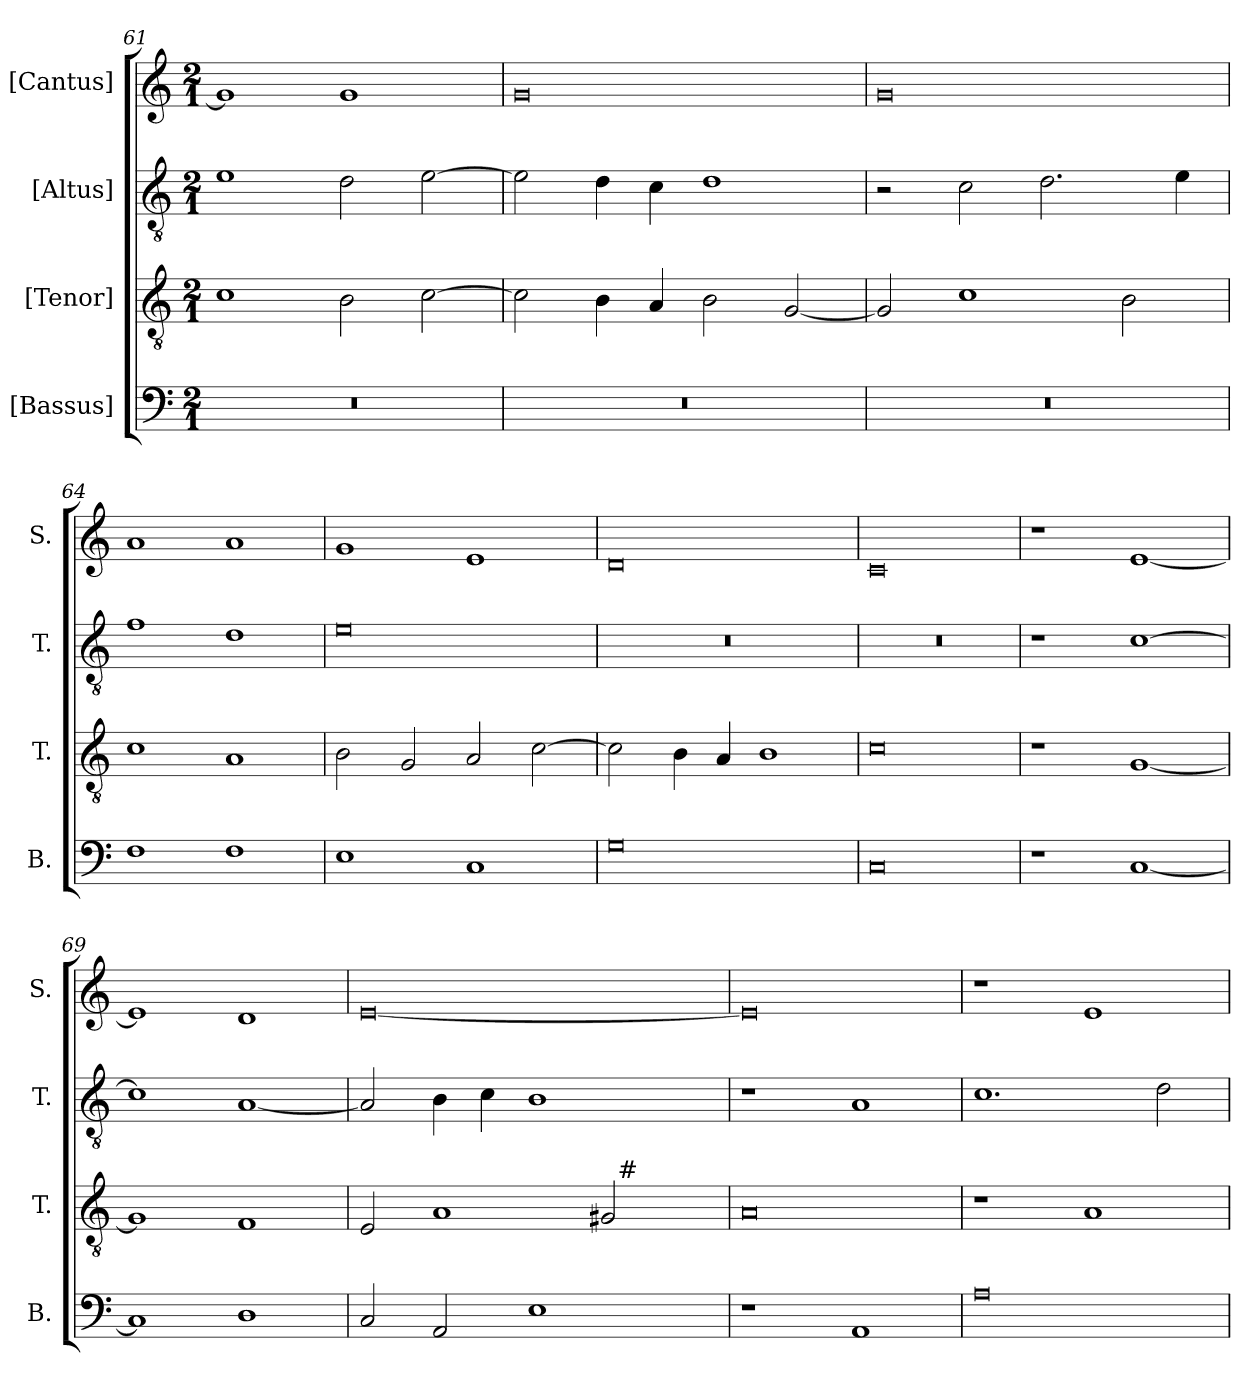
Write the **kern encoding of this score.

**kern	**kern	**kern	**kern
*part4	*part3	*part2	*part1
*staff4	*staff3	*staff2	*staff1
*I"[Bassus]	*I"[Tenor]	*I"[Altus]	*I"[Cantus]
*I'B.	*I'T.	*I'T.	*I'S.
!!LO:LB:g=z
*clefF4	*clefGv2	*clefGv2	*clefG2
*	*ITrd7c12	*ITrd7c12	*
*k[]	*k[]	*k[]	*k[]
*C:	*C:	*C:	*C:
*M2/1	*M2/1	*M2/1	*M2/1
=61	=61	=61	=61
!LO:N:vis=1	!	!	!
0r	1Ci	1Ei	1gi]
.	2BBi\	2Di\	1gi
.	[>2Ci\	[>2Ei\	.
=62	=62	=62	=62
!LO:N:vis=1	!	!	!
0r	2Ci\]	2Ei\]	0gi
.	4BBi\	4Di\	.
.	4AAi/	4Ci\	.
.	2BBi\	1Di	.
.	[<2GGi/	.	.
=63	=63	=63	=63
!LO:N:vis=1	!	!	!
0r	2GGi/]	2r	0gi
.	1Ci	2Ci\	.
.	.	2.Di\	.
.	2BBi\	.	.
.	.	4Ei\	.
=64	=64	=64	=64
1Fi	1Ci	1Fi	1ai
1Fi	1AAi	1Di	1ai
=65	=65	=65	=65
1Ei	2BBi\	0Ei	1gi
.	2GGi/	.	.
1Ci	2AAi/	.	1ei
.	[>2Ci\	.	.
=66	=66	=66	=66
!	!	!LO:N:vis=1	!
0Gi	2Ci\]	0r	0di
.	4BBi\	.	.
.	4AAi/	.	.
.	1BBi	.	.
!!LO:LB:g=z
=67	=67	=67	=67
!	!	!LO:N:vis=1	!
0Ci	0Ci	0r	0ci
=68	=68	=68	=68
1r	1r	1r	1r
[<1Ci	[<1GGi	[>1Ci	[<1ei
=69	=69	=69	=69
1Ci]	1GGi]	1Ci]	1ei]
1Di	1FFi	[<1AAi	1di
=70	=70	=70	=70
*	*^	*	*
2Ci/	2EEi/	1ryy	2AAi/]	[<0ei
2AAi/	1AAi	.	4BBi\	.
.	.	.	4Ci\	.
1Ei	.	2ryy	1BBi	.
.	2GG#i/	32ryy	.	.
.	.	256ryy	.	.
!	!	!LO:TX:a:t=#	!	!
.	.	4ryy	.	.
.	.	8ryy	.	.
.	.	16ryy	.	.
.	.	64..ryy	.	.
*	*v	*v	*	*
=71	=71	=71	=71
1r	0AAi	1r	0ei]
1AAi	.	1AAi	.
=72	=72	=72	=72
0Ai	1r	1.Ci	1r
.	1AAi	.	1ei
.	.	2Di\	.
=	=	=	=
*-	*-	*-	*-
